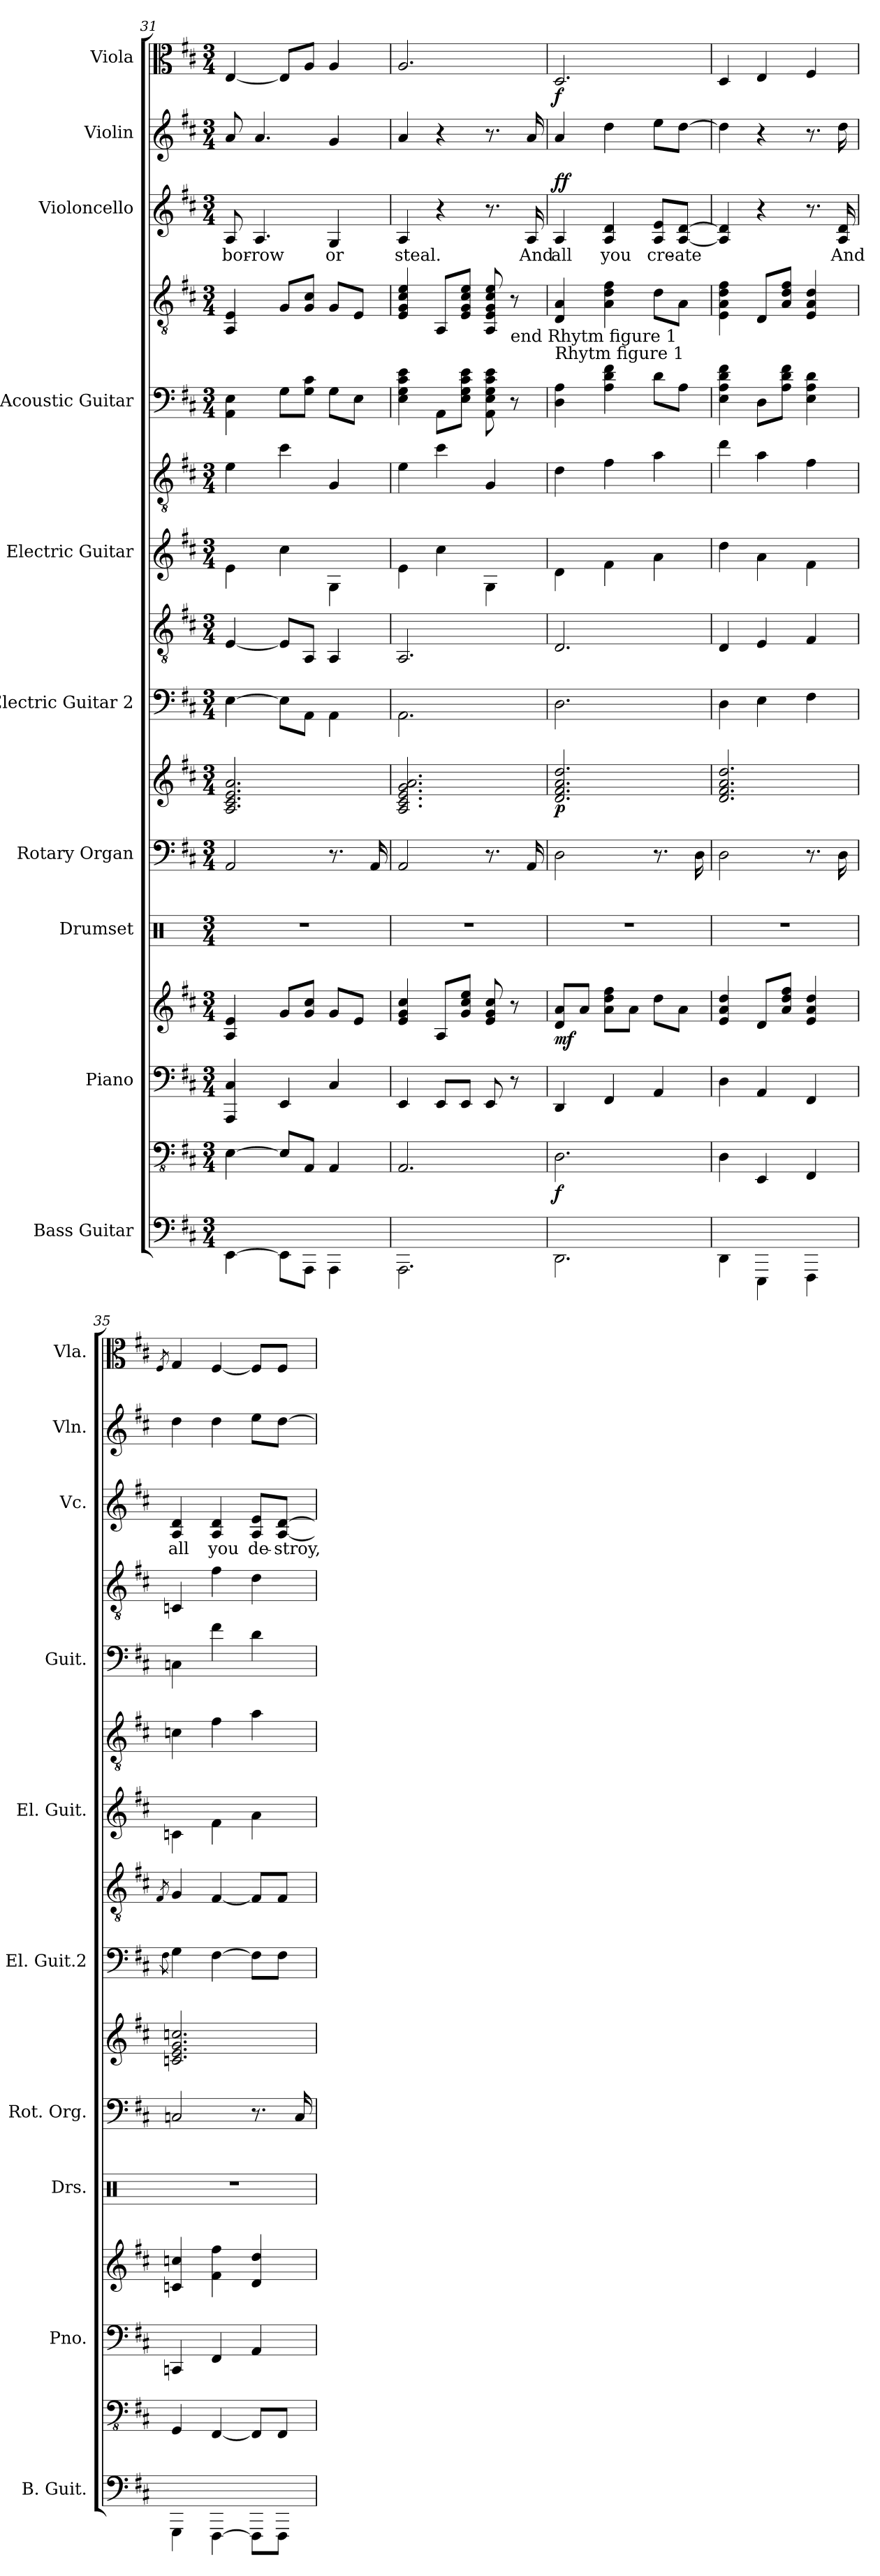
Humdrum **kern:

**kern	**kern	**dynam	**kern	**kern	**dynam	**kern	**kern	**kern	**dynam	**kern	**kern	**kern	**kern	**kern	**kern	**kern	**text	**dynam	**kern	**kern	**dynam
*part10	*part10	*part10	*part9	*part9	*part9	*part8	*part7	*part7	*part7	*part6	*part6	*part5	*part5	*part4	*part4	*part3	*part3	*part3	*part2	*part1	*part1
*staff16	*staff15	*staff15/16	*staff14	*staff13	*staff13/14	*staff12	*staff11	*staff10	*staff10/11	*staff9	*staff8	*staff7	*staff6	*staff5	*staff4	*staff3	*staff3	*staff3	*staff2	*staff1	*staff1
*I"Bass Guitar	*	*	*I"Piano	*	*	*I"Drumset	*I"Rotary Organ	*	*	*I"Electric Guitar 2	*	*I"Electric Guitar	*	*I"Acoustic Guitar	*	*I"Violoncello	*	*	*I"Violin	*I"Viola	*
*I'B. Guit.	*	*	*I'Pno.	*	*	*I'Drs.	*I'Rot. Org.	*	*	*I'El. Guit.2	*	*I'El. Guit.	*	*I'Guit.	*	*I'Vc.	*	*	*I'Vln.	*I'Vla.	*
*	*clefFv4	*	*clefF4	*clefG2	*	*clefX	*clefF4	*clefG2	*	*	*clefGv2	*	*clefGv2	*	*clefGv2	*clefG2	*	*	*clefG2	*clefC3	*
*k[f#c#]	*k[f#c#]	*	*k[f#c#]	*k[f#c#]	*	*k[]	*k[f#c#]	*k[f#c#]	*	*k[f#c#]	*k[f#c#]	*k[f#c#]	*k[f#c#]	*k[f#c#]	*k[f#c#]	*k[f#c#]	*	*	*k[f#c#]	*k[f#c#]	*
*M3/4	*M3/4	*	*M3/4	*M3/4	*	*M3/4	*M3/4	*M3/4	*	*M3/4	*M3/4	*M3/4	*M3/4	*M3/4	*M3/4	*M3/4	*	*	*M3/4	*M3/4	*
=31	=31	=31	=31	=31	=31	=31	=31	=31	=31	=31	=31	=31	=31	=31	=31	=31	=31	=31	=31	=31	=31
[4EE\	[4EE\	.	4AAA/ 4C#/	4A/ 4e/	.	2.r	2AA/	2.A/ 2.c#/ 2.e/ 2.a/	.	[4E\	[4E/	4e\	4e\	4AA\ 4E\	4AA/ 4E/	8A/	bor-	.	8a/	[4E/	.
.	.	.	.	.	.	.	.	.	.	.	.	.	.	.	.	4.A/	-row	.	4.a/	.	.
8EE\L]	8EE/L]	.	4EE/	8g/L	.	.	.	.	.	8E\L]	8E/L]	4cc#\	4cc#\	8G\L	8G/L	.	.	.	.	8E/L]	.
8AAA\J	8AAA/J	.	.	8g/ 8cc#/J	.	.	.	.	.	8AA\J	8AA/J	.	.	8G\ 8c#\J	8G/ 8c#/J	.	.	.	.	8A/J	.
4AAA\	4AAA/	.	4C#/	8g/L	.	.	8.r	.	.	4AA\	4AA/	4G\	4G/	8G\L	8G/L	4G/	or	.	4g/	4A/	.
.	.	.	.	8e/J	.	.	.	.	.	.	.	.	.	8E\J	8E/J	.	.	.	.	.	.
.	.	.	.	.	.	.	16AA/	.	.	.	.	.	.	.	.	.	.	.	.	.	.
=32	=32	=32	=32	=32	=32	=32	=32	=32	=32	=32	=32	=32	=32	=32	=32	=32	=32	=32	=32	=32	=32
2.AAA\	2.AAA/	.	4EE/	4e/ 4g/ 4cc#/	.	2.r	2AA/	2.A/ 2.c#/ 2.e/ 2.g/ 2.a/	.	2.AA\	2.AA/	4e\	4e\	4E\ 4G\ 4c#\ 4e\	4E/ 4G/ 4c#/ 4e/	4A/	steal.	.	4a/	2.A/	.
.	.	.	8EE/L	8A/L	.	.	.	.	.	.	.	4cc#\	4cc#\	8AA\L	8AA/L	4r	.	.	4r	.	.
.	.	.	8EE/J	8g/ 8cc#/ 8ee/J	.	.	.	.	.	.	.	.	.	8E\ 8G\ 8c#\ 8e\J	8E/ 8G/ 8c#/ 8e/J	.	.	.	.	.	.
.	.	.	8EE/	8e/ 8g/ 8cc#/	.	.	8.r	.	.	.	.	4G\	4G/	8AA\ 8E\ 8G\ 8c#\ 8e\	8AA/ 8E/ 8G/ 8c#/ 8e/	8.r	.	.	8.r	.	.
!	!	!	!	!	!	!	!	!	!	!	!	!	!	!	!LO:TX:b:t=end Rhytm figure 1	!	!	!	!	!	!
.	.	.	8r	8r	.	.	.	.	.	.	.	.	.	8r	8r	.	.	.	.	.	.
.	.	.	.	.	.	.	16AA/	.	.	.	.	.	.	.	.	16A/	And	.	16a/	.	.
=33	=33	=33	=33	=33	=33	=33	=33	=33	=33	=33	=33	=33	=33	=33	=33	=33	=33	=33	=33	=33	=33
!	!	!	!	!	!	!	!	!	!	!	!	!	!	!	!LO:TX:b:t=Rhytm figure 1	!	!	!	!	!	!
!	!	!LO:DY:b	!	!	!LO:DY:b	!	!	!	!LO:DY:b	!	!	!	!	!	!	!	!	!LO:DY:b	!	!	!LO:DY:b
2.DD\	2.DD\	f	4DD/	8d/ 8a/L	mf	2.r	2D\	2.d/ 2.f#/ 2.a/ 2.dd/	p	2.D\	2.D/	4d\	4d\	4D\ 4A\	4D/ 4A/	4A/	all	ff	4a/	2.D/	f
.	.	.	.	8a/J	.	.	.	.	.	.	.	.	.	.	.	.	.	.	.	.	.
.	.	.	4FF#/	8a\ 8dd\ 8ff#\L	.	.	.	.	.	.	.	4f#\	4f#\	4A\ 4d\ 4f#\	4A\ 4d\ 4f#\	4A/ 4d/	you	.	4dd\	.	.
.	.	.	.	8a\J	.	.	.	.	.	.	.	.	.	.	.	.	.	.	.	.	.
.	.	.	4AA/	8dd\L	.	.	8.r	.	.	.	.	4a\	4a\	8d\L	8d\L	8A/ 8e/L	cre-	.	8ee\L	.	.
.	.	.	.	8a\J	.	.	.	.	.	.	.	.	.	8A\J	8A\J	[8A/ [8d/J	-ate	.	[8dd\J	.	.
.	.	.	.	.	.	.	16D\	.	.	.	.	.	.	.	.	.	.	.	.	.	.
=34	=34	=34	=34	=34	=34	=34	=34	=34	=34	=34	=34	=34	=34	=34	=34	=34	=34	=34	=34	=34	=34
4DD\	4DD\	.	4D\	4e/ 4a/ 4dd/	.	2.r	2D\	2.d/ 2.f#/ 2.a/ 2.dd/	.	4D\	4D/	4dd\	4dd\	4E\ 4A\ 4d\ 4f#\	4E\ 4A\ 4d\ 4f#\	4A/] 4d/]	.	.	4dd\]	4D/	.
4EEE\	4EEE/	.	4AA/	8d/L	.	.	.	.	.	4E\	4E/	4a\	4a\	8D\L	8D/L	4r	.	.	4r	4E/	.
.	.	.	.	8a/ 8dd/ 8ff#/J	.	.	.	.	.	.	.	.	.	8A\ 8d\ 8f#\J	8A/ 8d/ 8f#/J	.	.	.	.	.	.
4FFF#\	4FFF#/	.	4FF#/	4e/ 4a/ 4dd/	.	.	8.r	.	.	4F#\	4F#/	4f#\	4f#\	4E\ 4A\ 4d\	4E/ 4A/ 4d/	8.r	.	.	8.r	4F#/	.
.	.	.	.	.	.	.	16D\	.	.	.	.	.	.	.	.	16A/ 16d/	And	.	16dd\	.	.
=35	=35	=35	=35	=35	=35	=35	=35	=35	=35	=35	=35	=35	=35	=35	=35	=35	=35	=35	=35	=35	=35
.	.	.	.	.	.	.	.	.	.	8qF#\	8qF#/	.	.	.	.	.	.	.	.	8qF#/	.
4GGG\	4GGG/	.	4CCn/	4cn/ 4ccn/	.	2.r	2Cn/	2.cn/ 2.e/ 2.g/ 2.ccn/	.	4G\	4G/	4cn\	4cn\	4Cn\	4Cn/	4A/ 4d/	all	.	4dd\	4G/	.
[4FFF#\	[4FFF#/	.	4FF#/	4f#\ 4ff#\	.	.	.	.	.	[4F#\	[4F#/	4f#\	4f#\	4f#\	4f#\	4A/ 4d/	you	.	4dd\	[4F#/	.
8FFF#\L]	8FFF#/L]	.	4AA/	4d/ 4dd/	.	.	8.r	.	.	8F#\L]	8F#/L]	4a\	4a\	4d\	4d\	8A/ 8e/L	de-	.	8ee\L	8F#/L]	.
8FFF#\J	8FFF#/J	.	.	.	.	.	.	.	.	8F#\J	8F#/J	.	.	.	.	[8A/ [8d/J	-stroy,	.	[8dd\J	8F#/J	.
.	.	.	.	.	.	.	16C/	.	.	.	.	.	.	.	.	.	.	.	.	.	.
=	=	=	=	=	=	=	=	=	=	=	=	=	=	=	=	=	=	=	=	=	=
*-	*-	*-	*-	*-	*-	*-	*-	*-	*-	*-	*-	*-	*-	*-	*-	*-	*-	*-	*-	*-	*-
